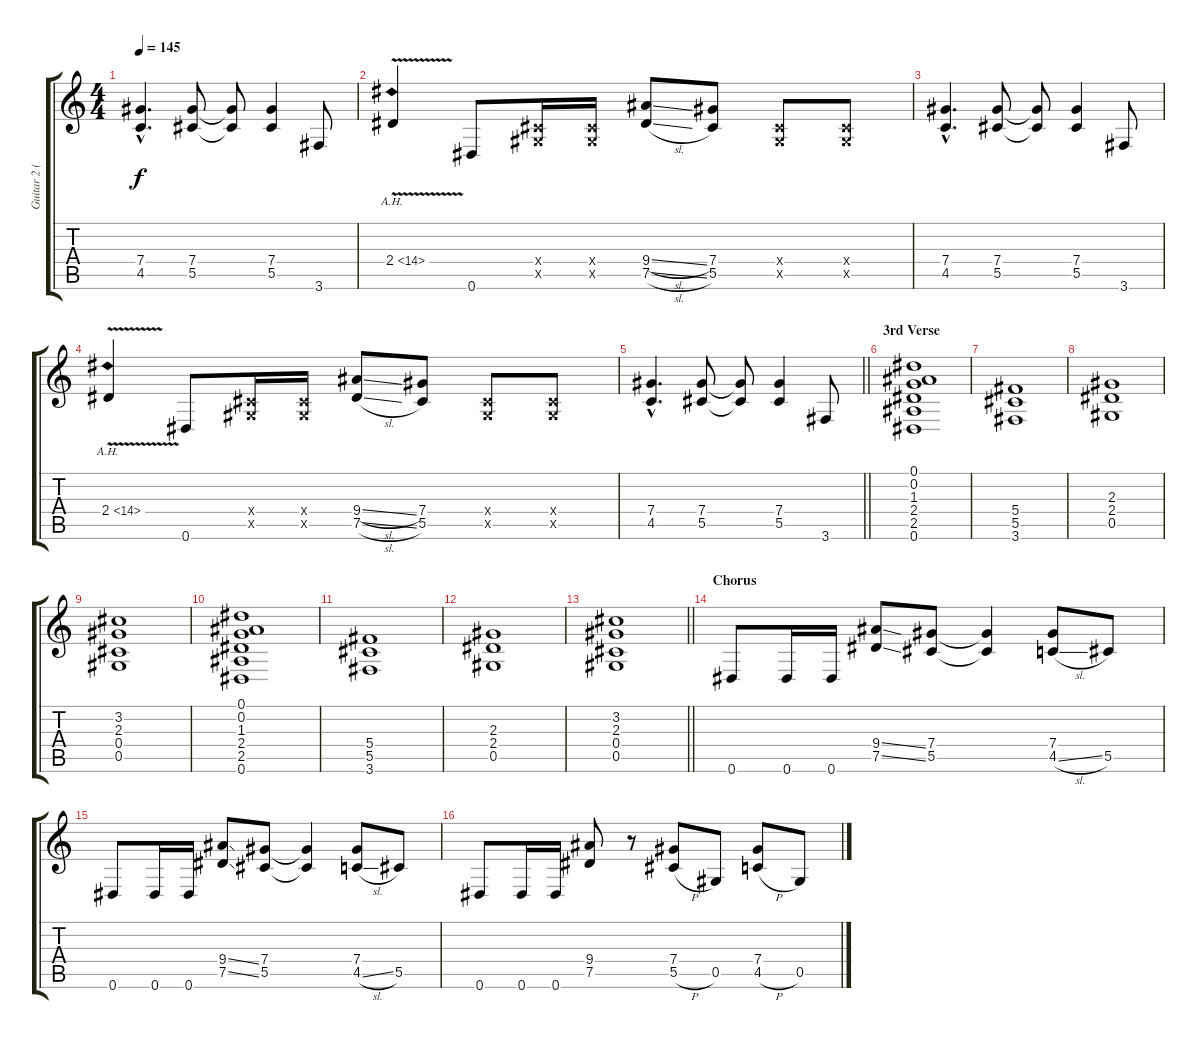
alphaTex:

\track ("Guitar 2 (Slash)" "Guitar 2 (") {instrument overdrivenguitar}
\staff {score tabs}
\tuning (Eb4 Bb3 Gb3 Db3 Ab2 Eb2) {hide}
\ts (4 4)
\tempo 145
\clef g2
\ks c
(7.4{hac} 4.5{hac}).4{d dy f} (7.4 5.5).8 (7.4{t} 5.5{t}).8 (7.4 5.5).4 3.6.8 |
2.4{ah 12 v}.4 0.6.8 (0.4{x} 0.5{x}).16 (0.4{x} 0.5{x}).16 (9.4{sl} 7.5{sl}).8 (7.4 5.5).8 (0.4{x} 0.5{x}).8 (0.4{x} 0.5{x}).8 |
(7.4{hac} 4.5{hac}).4{d} (7.4 5.5).8 (7.4{t} 5.5{t}).8 (7.4 5.5).4 3.6.8 |
2.4{ah 12 v}.4 0.6.8 (0.4{x} 0.5{x}).16 (0.4{x} 0.5{x}).16 (9.4{sl} 7.5{sl}).8 (7.4 5.5).8 (0.4{x} 0.5{x}).8 (0.4{x} 0.5{x}).8 |
\barLineRight lightlight
(7.4{hac} 4.5{hac}).4{d} (7.4 5.5).8 (7.4{t} 5.5{t}).8 (7.4 5.5).4 3.6.8 |
\section ("" "3rd Verse")
(0.1 0.2 1.3 2.4 2.5 0.6).1 |
(5.4 5.5 3.6).1 |
(2.3 2.4 0.5).1 |
(3.2 2.3 0.4 0.5).1 |
(0.1 0.2 1.3 2.4 2.5 0.6).1 |
(5.4 5.5 3.6).1 |
(2.3 2.4 0.5).1 |
\barLineRight lightlight
(3.2 2.3 0.4 0.5).1 |
\section ("" "Chorus")
0.6.8 0.6.16 0.6.16 (9.4{ss} 7.5{ss}).8 (7.4 5.5).8 (7.4{t} 5.5{t}).4 (7.4 4.5{sl}).8 5.5.8 |
0.6.8 0.6.16 0.6.16 (9.4{ss} 7.5{ss}).8 (7.4 5.5).8 (7.4{t} 5.5{t}).4 (7.4 4.5{sl}).8 5.5.8 |
0.6.8 0.6.16 0.6.16 (9.4 7.5).8 r.8 (7.4 5.5{h}).8 0.5.8 (7.4 4.5{h}).8 0.5.8
